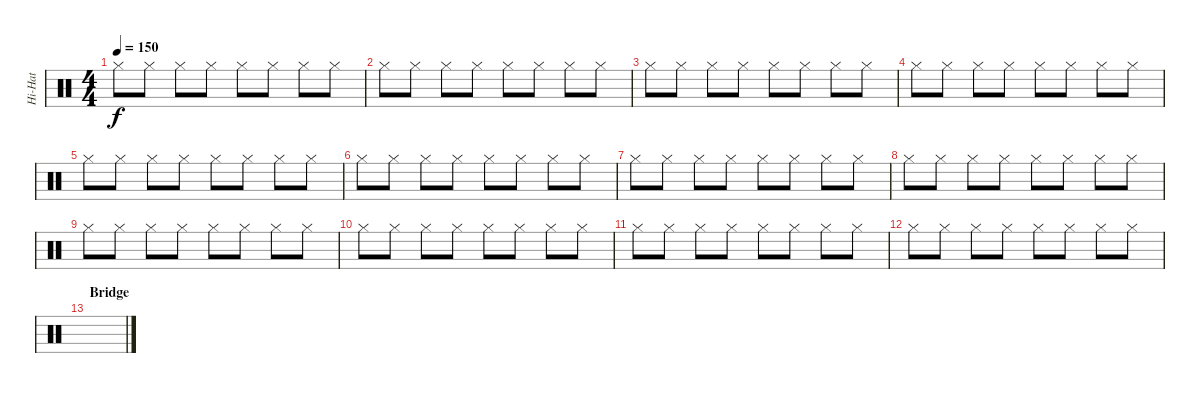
\track ("Hi-Hat" "Hi-Hat") {instrument percussion}
\staff {score}
\articulation defaults
\ts (4 4)
\tempo 150
\clef neutral
\ks c "Hi-Hat (closed)".8{dy f} "Hi-Hat (closed)".8 "Hi-Hat (closed)".8 "Hi-Hat (closed)".8 "Hi-Hat (closed)".8 "Hi-Hat (closed)".8 "Hi-Hat (closed)".8 "Hi-Hat (closed)".8
|
"Hi-Hat (closed)".8 "Hi-Hat (closed)".8 "Hi-Hat (closed)".8 "Hi-Hat (closed)".8 "Hi-Hat (closed)".8 "Hi-Hat (closed)".8 "Hi-Hat (closed)".8 "Hi-Hat (closed)".8 |
"Hi-Hat (closed)".8 "Hi-Hat (closed)".8 "Hi-Hat (closed)".8 "Hi-Hat (closed)".8 "Hi-Hat (closed)".8 "Hi-Hat (closed)".8 "Hi-Hat (closed)".8 "Hi-Hat (closed)".8 |
"Hi-Hat (closed)".8 "Hi-Hat (closed)".8 "Hi-Hat (closed)".8 "Hi-Hat (closed)".8 "Hi-Hat (closed)".8 "Hi-Hat (closed)".8 "Hi-Hat (closed)".8 "Hi-Hat (closed)".8 |
"Hi-Hat (closed)".8 "Hi-Hat (closed)".8 "Hi-Hat (closed)".8 "Hi-Hat (closed)".8 "Hi-Hat (closed)".8 "Hi-Hat (closed)".8 "Hi-Hat (closed)".8 "Hi-Hat (closed)".8 |
"Hi-Hat (closed)".8 "Hi-Hat (closed)".8 "Hi-Hat (closed)".8 "Hi-Hat (closed)".8 "Hi-Hat (closed)".8 "Hi-Hat (closed)".8 "Hi-Hat (closed)".8 "Hi-Hat (closed)".8 |
"Hi-Hat (closed)".8 "Hi-Hat (closed)".8 "Hi-Hat (closed)".8 "Hi-Hat (closed)".8 "Hi-Hat (closed)".8 "Hi-Hat (closed)".8 "Hi-Hat (closed)".8 "Hi-Hat (closed)".8 |
"Hi-Hat (closed)".8 "Hi-Hat (closed)".8 "Hi-Hat (closed)".8 "Hi-Hat (closed)".8 "Hi-Hat (closed)".8 "Hi-Hat (closed)".8 "Hi-Hat (closed)".8 "Hi-Hat (closed)".8 |
"Hi-Hat (closed)".8 "Hi-Hat (closed)".8 "Hi-Hat (closed)".8 "Hi-Hat (closed)".8 "Hi-Hat (closed)".8 "Hi-Hat (closed)".8 "Hi-Hat (closed)".8 "Hi-Hat (closed)".8 |
"Hi-Hat (closed)".8 "Hi-Hat (closed)".8 "Hi-Hat (closed)".8 "Hi-Hat (closed)".8 "Hi-Hat (closed)".8 "Hi-Hat (closed)".8 "Hi-Hat (closed)".8 "Hi-Hat (closed)".8 |
"Hi-Hat (closed)".8 "Hi-Hat (closed)".8 "Hi-Hat (closed)".8 "Hi-Hat (closed)".8 "Hi-Hat (closed)".8 "Hi-Hat (closed)".8 "Hi-Hat (closed)".8 "Hi-Hat (closed)".8 |
"Hi-Hat (closed)".8 "Hi-Hat (closed)".8 "Hi-Hat (closed)".8 "Hi-Hat (closed)".8 "Hi-Hat (closed)".8 "Hi-Hat (closed)".8 "Hi-Hat (closed)".8 "Hi-Hat (closed)".8 |
\section ("" "Bridge")
